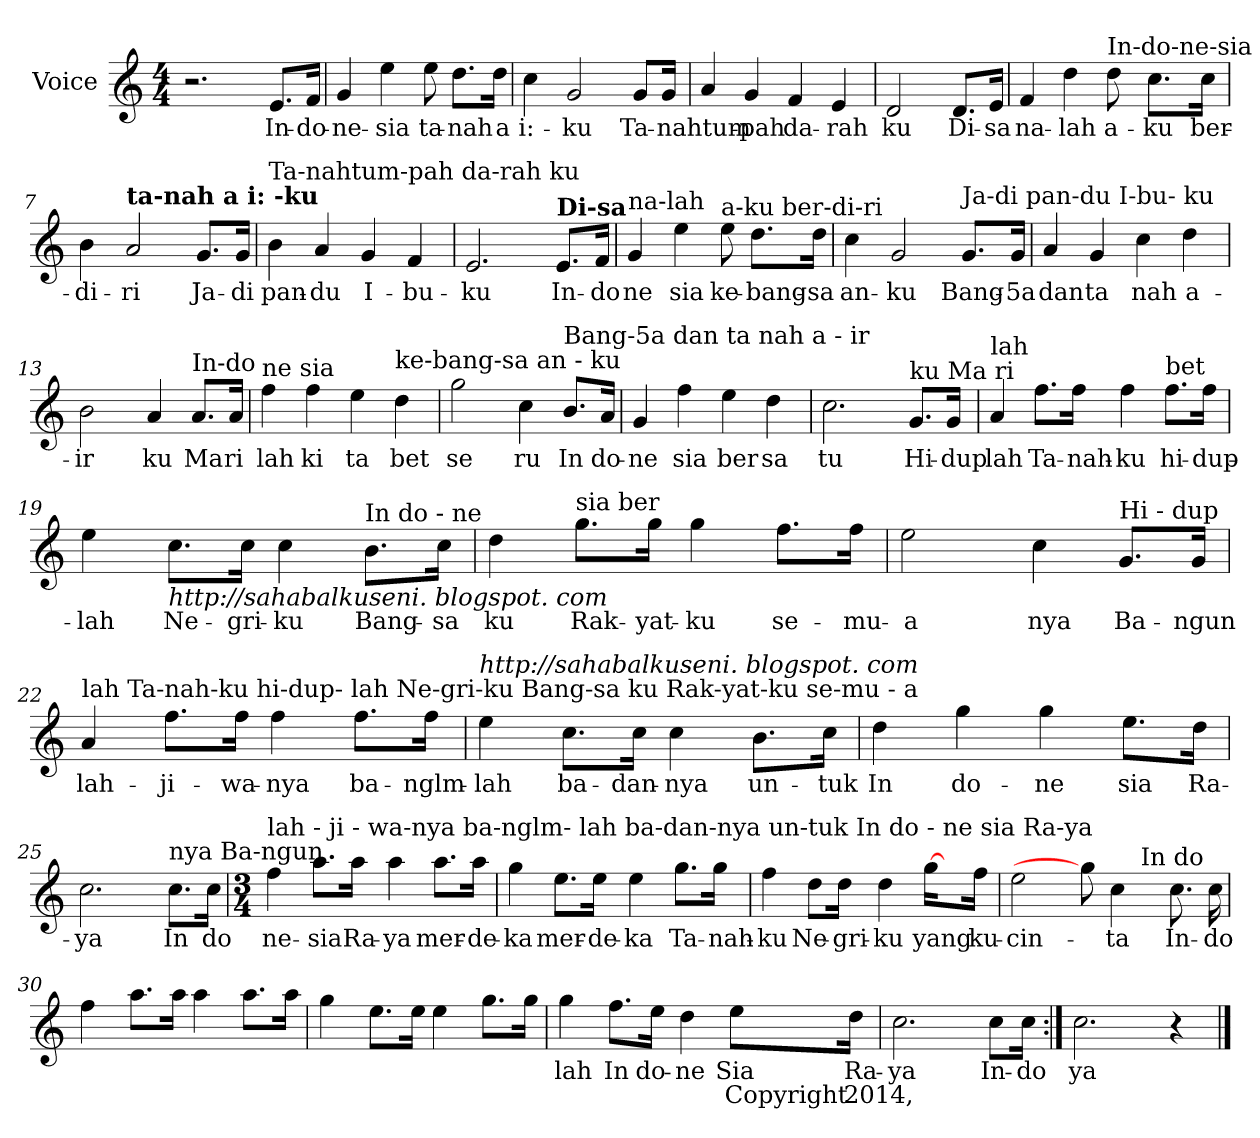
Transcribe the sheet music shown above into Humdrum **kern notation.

**kern	**text	**text
*part1	*part1	*part1
*staff1	*staff1	*staff1
*I"Voice	*	*
*I'V	*	*
*clefG2	*	*
*M4/4	*	*
=1	=1	=1
2.r	.	.
!	!LO:LY:b	!
8.e/L	In-	.
!	!LO:LY:b	!
16f/Jk	-do-	.
=2	=2	=2
!	!LO:LY:b	!
4g/	-ne-	.
!	!LO:LY:b	!
4ee\	-sia	.
!	!LO:LY:b	!
8ee\	ta-	.
!	!LO:LY:b	!
8.dd\L	-nah	.
!	!LO:LY:b	!
16dd\Jk	a	.
=3	=3	=3
!	!LO:LY:b	!
4cc\	i:-	.
!	!LO:LY:b	!
2g/	-ku	.
!	!LO:LY:b	!
8g/L	Ta-	.
!	!LO:LY:b	!
16g/Jk	-nahtum-	.
=4	=4	=4
4a/	.	.
!	!LO:LY:b	!
4g/	-pah	.
!	!LO:LY:b	!
4f/	da-	.
!	!LO:LY:b	!
4e/	-rah	.
=5	=5	=5
!	!LO:LY:b	!
2d/	ku	.
!	!LO:LY:b	!
8.d/L	Di-	.
!	!LO:LY:b	!
16e/Jk	-sa	.
!!LO:LB:g=z
=6	=6	=6
!	!LO:LY:b	!
4f/	na-	.
!	!LO:LY:b	!
4dd\	-lah	.
!LO:TX:a:t=In-do-ne-sia	!	!
!	!LO:LY:b	!
8dd\	a-	.
!	!LO:LY:b	!
8.cc\L	-ku	.
!	!LO:LY:b	!
16cc\Jk	ber-	.
=7	=7	=7
!	!LO:LY:b	!
4b\	-di-	.
!LO:TX:a:B:t=ta-nah a i&colon; -ku	!	!
!	!LO:LY:b	!
2a/	-ri	.
!	!LO:LY:b	!
8.g/L	Ja-	.
!	!LO:LY:b	!
16g/Jk	-di	.
=8	=8	=8
!LO:TX:a:t=Ta-nahtum-pah da-rah ku	!	!
!	!LO:LY:b	!
4b\	pan-	.
!	!LO:LY:b	!
4a/	-du	.
!	!LO:LY:b	!
4g/	I-	.
!	!LO:LY:b	!
4f/	-bu-	.
=9	=9	=9
!	!LO:LY:b	!
2.e/	-ku	.
!LO:TX:a:B:t=Di-sa	!	!
!	!LO:LY:b	!
8.e/L	In-	.
!	!LO:LY:b	!
16f/Jk	-do	.
!!LO:LB:g=z
=10	=10	=10
!LO:TX:a:t=na-lah	!	!
!	!LO:LY:b	!
4g/	ne	.
!	!LO:LY:b	!
4ee\	sia	.
!LO:TX:a:t=a-ku ber-di-ri	!	!
!	!LO:LY:b	!
8ee\	ke-	.
!	!LO:LY:b	!
8.dd\L	-bang-	.
!	!LO:LY:b	!
16dd\Jk	-sa	.
=11	=11	=11
!	!LO:LY:b	!
4cc\	an-	.
!	!LO:LY:b	!
2g/	-ku	.
!LO:TX:a:t=Ja-di pan-du I-bu- ku	!	!
!	!LO:LY:b	!
8.g/L	Bang-	.
!	!LO:LY:b	!
16g/Jk	-5a	.
=12	=12	=12
!	!LO:LY:b	!
4a/	dan	.
!	!LO:LY:b	!
4g/	ta	.
!	!LO:LY:b	!
4cc\	nah	.
!	!LO:LY:b	!
4dd\	a-	.
=13	=13	=13
!	!LO:LY:b	!
2b\	-ir	.
!	!LO:LY:b	!
4a/	ku	.
!LO:TX:a:t=In-do	!	!
!	!LO:LY:b	!
8.a/L	Ma	.
!	!LO:LY:b	!
16a/Jk	ri	.
!!LO:LB:g=z
=14	=14	=14
!LO:TX:a:t=ne sia	!	!
!	!LO:LY:b	!
4ff\	lah	.
!	!LO:LY:b	!
4ff\	ki	.
!	!LO:LY:b	!
4ee\	ta	.
!LO:TX:a:t=ke-bang-sa an - ku	!	!
!	!LO:LY:b	!
4dd\	bet	.
=15	=15	=15
!	!LO:LY:b	!
2gg\	se	.
!	!LO:LY:b	!
4cc\	ru	.
!LO:TX:a:t=Bang-5a dan ta nah a - ir	!	!
!	!LO:LY:b	!
8.b/L	In	.
!	!LO:LY:b	!
16a/Jk	do-	.
=16	=16	=16
!	!LO:LY:b	!
4g/	-ne	.
!	!LO:LY:b	!
4ff\	sia	.
!	!LO:LY:b	!
4ee\	ber	.
!	!LO:LY:b	!
4dd\	sa	.
=17	=17	=17
!	!LO:LY:b	!
2.cc\	tu	.
!LO:TX:a:t=ku Ma ri	!	!
!	!LO:LY:b	!
8.g/L	Hi-	.
!	!LO:LY:b	!
16g/Jk	-dup	.
!!LO:LB:g=z
=18	=18	=18
!LO:TX:a:t=lah	!	!
!	!LO:LY:b	!
4a/	lah	.
!	!LO:LY:b	!
8.ff\L	Ta-	.
!	!LO:LY:b	!
16ff\Jk	-nah-	.
!	!LO:LY:b	!
4ff\	-ku	.
!LO:TX:a:t=bet	!	!
!	!LO:LY:b	!
8.ff\L	hi-	.
!	!LO:LY:b	!
16ff\Jk	-dup-	.
=19	=19	=19
!	!LO:LY:b	!
4ee\	-lah	.
!LO:TX:b:i:t=http&colon;//sahabalkuseni. blogspot. com	!	!
!	!LO:LY:b	!
8.cc\L	Ne-	.
!	!LO:LY:b	!
16cc\Jk	-gri-	.
!	!LO:LY:b	!
4cc\	-ku	.
!LO:TX:a:t=In do - ne	!	!
!	!LO:LY:b	!
8.b\L	Bang-	.
!	!LO:LY:b	!
16cc\Jk	-sa	.
=20	=20	=20
!	!LO:LY:b	!
4dd\	ku	.
!LO:TX:a:t=sia ber	!	!
!	!LO:LY:b	!
8.gg\L	Rak-	.
!	!LO:LY:b	!
16gg\Jk	-yat-	.
!	!LO:LY:b	!
4gg\	-ku	.
!	!LO:LY:b	!
8.ff\L	se-	.
!	!LO:LY:b	!
16ff\Jk	-mu-	.
=21	=21	=21
!	!LO:LY:b	!
2ee\	-a	.
!	!LO:LY:b	!
4cc\	nya	.
!LO:TX:a:t=Hi - dup	!	!
!	!LO:LY:b	!
8.g/L	Ba-	.
!	!LO:LY:b	!
16g/Jk	-ngun	.
!!LO:LB:g=z
=22	=22	=22
!LO:TX:a:t=lah Ta-nah-ku hi-dup- lah Ne-gri-ku Bang-sa ku Rak-yat-ku se-mu - a	!	!
!	!LO:LY:b	!
4a/	lah-	.
!	!LO:LY:b	!
8.ff\L	-ji-	.
!	!LO:LY:b	!
16ff\Jk	-wa-	.
!	!LO:LY:b	!
4ff\	-nya	.
!	!LO:LY:b	!
8.ff\L	ba-	.
!	!LO:LY:b	!
16ff\Jk	-nglm-	.
=23	=23	=23
!LO:TX:a:i:t=http&colon;//sahabalkuseni. blogspot. com	!	!
!	!LO:LY:b	!
4ee\	-lah	.
!	!LO:LY:b	!
8.cc\L	ba-	.
!	!LO:LY:b	!
16cc\Jk	-dan-	.
!	!LO:LY:b	!
4cc\	-nya	.
!	!LO:LY:b	!
8.b\L	un-	.
!	!LO:LY:b	!
16cc\Jk	-tuk	.
=24	=24	=24
!	!LO:LY:b	!
4dd\	In	.
!	!LO:LY:b	!
4gg\	do-	.
!	!LO:LY:b	!
4gg\	-ne	.
!	!LO:LY:b	!
8.ee\L	sia	.
!	!LO:LY:b	!
16dd\Jk	Ra-	.
=25	=25	=25
!	!LO:LY:b	!
2.cc\	-ya	.
!LO:TX:a:t=nya Ba-ngun	!	!
!	!LO:LY:b	!
8.cc\L	In	.
!	!LO:LY:b	!
16cc\Jk	do	.
!!LO:LB:g=z
=26	=26	=26
*M3/4	*	*
!LO:TX:a:t=lah - ji - wa-nya ba-nglm- lah ba-dan-nya un-tuk In do - ne sia Ra-ya	!	!
!	!LO:LY:b	!
4ff\	ne-	.
!	!LO:LY:b	!
8.aa\L	-sia	.
!	!LO:LY:b	!
16aa\Jk	Ra-	.
!	!LO:LY:b	!
4aa\	-ya	.
!	!LO:LY:b	!
8.aa\L	mer-	.
!	!LO:LY:b	!
16aa\Jk	-de-	.
=27	=27	=27
!	!LO:LY:b	!
4gg\	-ka	.
!	!LO:LY:b	!
8.ee\L	mer-	.
!	!LO:LY:b	!
16ee\Jk	-de-	.
!	!LO:LY:b	!
4ee\	-ka	.
!	!LO:LY:b	!
8.gg\L	Ta-	.
!	!LO:LY:b	!
16gg\Jk	-nah-	.
=28	=28	=28
!	!LO:LY:b	!
4ff\	-ku	.
!	!LO:LY:b	!
8dd\L	Ne-	.
!	!LO:LY:b	!
16dd\Jk	-gri-	.
!	!LO:LY:b	!
4dd\	-ku	.
!	!LO:LY:b	!
[16gg\L	yang	.
8ryy	.	.
!	!LO:LY:b	!
16ff\Jk	ku-	.
=29	=29	=29
!	!LO:LY:b	!
*^	*	*
2ee\	2.ryy	-cin-	.
8gg\L]	.	.	.
!	!	!LO:LY:b	!
4cc\	.	-ta	.
!	!LO:TX:a:t=In do	!	!
.	4.ryy	.	.
!	!	!LO:LY:b	!
8.cc\L	.	In-	.
!	!	!LO:LY:b	!
16cc\Jk	.	-do	.
!!LO:LB:g=z	!!
=30	=30	=30	=30
!LO:TX:a:t=ne-sia Ra-ya mer-de-ka mer-de-ka Ta-nah-ku Ne-gri-ku yang ku-cin - ta In-do	!	!	!
*v	*v	*	*
4ff\	.	.
8.aa\L	.	.
16aa\Jk	.	.
4aa\	.	.
8.aa\L	.	.
16aa\Jk	.	.
=31	=31	=31
4gg\	.	.
8.ee\L	.	.
16ee\Jk	.	.
4ee\	.	.
8.gg\L	.	.
16gg\Jk	.	.
!!LO:LB:g=z
=32	=32	=32
!	!LO:LY:b	!
4gg\	lah	.
!	!LO:LY:b	!
8.ff\L	In	.
!	!LO:LY:b	!
16ee\Jk	do-	.
!	!LO:LY:b	!
4dd\	-ne	.
!	!LO:LY:b	!LO:LY:b
8ee\L	Sia	Copyright
!	!LO:LY:b	!LO:LY:b
16dd\Jk	Ra-	2014,
=33	=33	=33
!	!LO:LY:b	!
2.cc\	-ya	.
!	!LO:LY:b	!
8cc\L	In-	.
!	!LO:LY:b	!
16cc\Jk	-do	.
=34:|!	=34:|!	=34:|!
!	!LO:LY:b	!
2.cc\	ya	.
4r	.	.
==	==	==
*-	*-	*-
